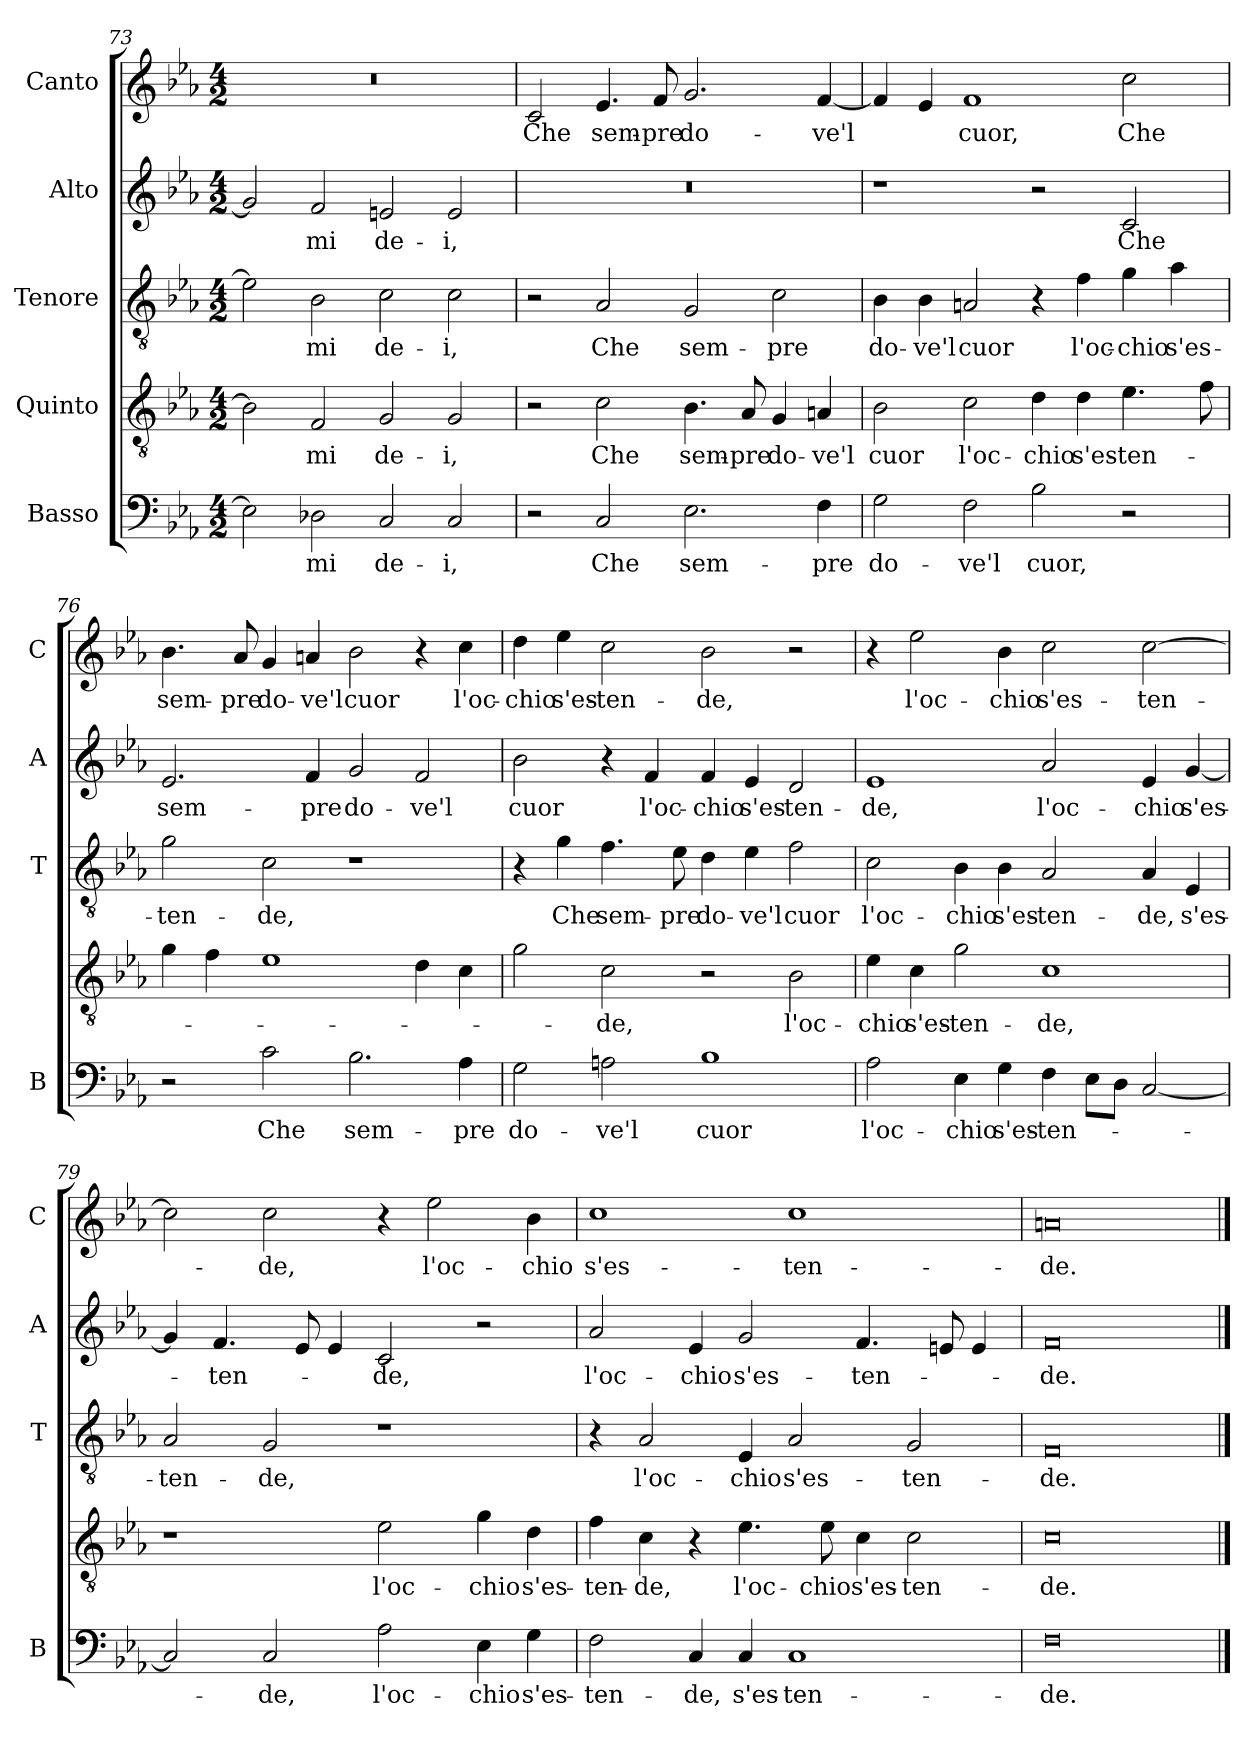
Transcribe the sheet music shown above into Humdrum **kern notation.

**kern	**text	**kern	**text	**kern	**text	**kern	**text	**kern	**text
*part5	*part5	*part4	*part4	*part3	*part3	*part2	*part2	*part1	*part1
*staff5	*staff5	*staff4	*staff4	*staff3	*staff3	*staff2	*staff2	*staff1	*staff1
*I"Basso	*	*I"Quinto	*	*I"Tenore	*	*I"Alto	*	*I"Canto	*
*I'B	*	*	*	*I'T	*	*I'A	*	*I'C	*
*clefF4	*	*clefGv2	*	*clefGv2	*	*clefG2	*	*clefG2	*
*k[b-e-a-]	*	*k[b-e-a-]	*	*k[b-e-a-]	*	*k[b-e-a-]	*	*k[b-e-a-]	*
*E-:	*	*E-:	*	*E-:	*	*E-:	*	*E-:	*
*M4/2	*	*M4/2	*	*M4/2	*	*M4/2	*	*M4/2	*
=73	=73	=73	=73	=73	=73	=73	=73	=73	=73
2E-\]	.	2B-\]	.	2e-\]	.	2g/]	.	0r	.
!	!LO:LY:b	!	!LO:LY:b	!	!LO:LY:b	!	!LO:LY:b	!	!
2D-X\	mi	2F/	mi	2B-\	mi	2f/	mi	.	.
!	!LO:LY:b	!	!LO:LY:b	!	!LO:LY:b	!	!LO:LY:b	!	!
2C/	de-	2G/	de-	2c\	de-	2en/	de-	.	.
!	!LO:LY:b	!	!LO:LY:b	!	!LO:LY:b	!	!LO:LY:b	!	!
2C/	-i,	2G/	-i,	2c\	-i,	2e/	-i,	.	.
!!LO:LB:g=z
=74	=74	=74	=74	=74	=74	=74	=74	=74	=74
!	!	!	!	!	!	!	!	!	!LO:LY:b
2r	.	2r	.	2r	.	0r	.	2c/	Che
!	!LO:LY:b	!	!LO:LY:b	!	!LO:LY:b	!	!	!	!LO:LY:b
2C/	Che	2c\	Che	2A-/	Che	.	.	4.e-/	sem-
!	!	!	!	!	!	!	!	!	!LO:LY:b
.	.	.	.	.	.	.	.	8f/	-pre
!	!LO:LY:b	!	!LO:LY:b	!	!LO:LY:b	!	!	!	!LO:LY:b
2.E-\	sem-	4.B-\	sem-	2G/	sem-	.	.	2.g/	do-
!	!	!	!LO:LY:b	!	!	!	!	!	!
.	.	8A-/	-pre	.	.	.	.	.	.
!	!	!	!LO:LY:b	!	!LO:LY:b	!	!	!	!
.	.	4G/	do-	2c\	-pre	.	.	.	.
!	!LO:LY:b	!	!LO:LY:b	!	!	!	!	!	!LO:LY:b
4F\	-pre	4An/	-ve'l	.	.	.	.	[4f/	-ve'l
=75	=75	=75	=75	=75	=75	=75	=75	=75	=75
!	!LO:LY:b	!	!LO:LY:b	!	!LO:LY:b	!	!	!	!
2G\	do-	2B-\	cuor	4B-\	do-	1r	.	4f/]	.
!	!	!	!	!	!LO:LY:b	!	!	!	!
.	.	.	.	4B-\	-ve'l	.	.	4e-/	.
!	!LO:LY:b	!	!LO:LY:b	!	!LO:LY:b	!	!	!	!LO:LY:b
2F\	-ve'l	2c\	l'oc-	2An/	cuor	.	.	1f	cuor,
!	!LO:LY:b	!	!LO:LY:b	!	!	!	!	!	!
2B-\	cuor,	4d\	-chio	4r	.	2r	.	.	.
!	!	!	!LO:LY:b	!	!LO:LY:b	!	!	!	!
.	.	4d\	s'es-	4f\	l'oc-	.	.	.	.
!	!	!	!LO:LY:b	!	!LO:LY:b	!	!LO:LY:b	!	!LO:LY:b
2r	.	4.e-\	-ten-	4g\	-chio	2c/	Che	2cc\	Che
!	!	!	!	!	!LO:LY:b	!	!	!	!
.	.	.	.	4a-\	s'es-	.	.	.	.
.	.	8f\	.	.	.	.	.	.	.
=76	=76	=76	=76	=76	=76	=76	=76	=76	=76
!	!	!	!	!	!LO:LY:b	!	!LO:LY:b	!	!LO:LY:b
2r	.	4g\	.	2g\	-ten-	2.e-/	sem-	4.b-\	sem-
.	.	4f\	.	.	.	.	.	.	.
!	!	!	!	!	!	!	!	!	!LO:LY:b
.	.	.	.	.	.	.	.	8a-/	-pre
!	!LO:LY:b	!	!	!	!LO:LY:b	!	!	!	!LO:LY:b
2c\	Che	1e-	.	2c\	-de,	.	.	4g/	do-
!	!	!	!	!	!	!	!LO:LY:b	!	!LO:LY:b
.	.	.	.	.	.	4f/	-pre	4an/	-ve'l
!	!LO:LY:b	!	!	!	!	!	!LO:LY:b	!	!LO:LY:b
2.B-\	sem-	.	.	1r	.	2g/	do-	2b-\	cuor
!	!	!	!	!	!	!	!LO:LY:b	!	!
.	.	4d\	.	.	.	2f/	-ve'l	4r	.
!	!LO:LY:b	!	!	!	!	!	!	!	!LO:LY:b
4A-\	-pre	4c\	.	.	.	.	.	4cc\	l'oc-
=77	=77	=77	=77	=77	=77	=77	=77	=77	=77
!	!LO:LY:b	!	!	!	!	!	!LO:LY:b	!	!LO:LY:b
2G\	do-	2g\	.	4r	.	2b-\	cuor	4dd\	-chio
!	!	!	!	!	!LO:LY:b	!	!	!	!LO:LY:b
.	.	.	.	4g\	Che	.	.	4ee-\	s'es-
!	!LO:LY:b	!	!LO:LY:b	!	!LO:LY:b	!	!	!	!LO:LY:b
2An\	-ve'l	2c\	-de,	4.f\	sem-	4r	.	2cc\	-ten-
!	!	!	!	!	!	!	!LO:LY:b	!	!
.	.	.	.	.	.	4f/	l'oc-	.	.
!	!	!	!	!	!LO:LY:b	!	!	!	!
.	.	.	.	8e-\	-pre	.	.	.	.
!	!LO:LY:b	!	!	!	!LO:LY:b	!	!LO:LY:b	!	!LO:LY:b
1B-	cuor	2r	.	4d\	do-	4f/	-chio	2b-\	-de,
!	!	!	!	!	!LO:LY:b	!	!LO:LY:b	!	!
.	.	.	.	4e-\	-ve'l	4e-/	s'es-	.	.
!	!	!	!LO:LY:b	!	!LO:LY:b	!	!LO:LY:b	!	!
.	.	2B-\	l'oc-	2f\	cuor	2d/	-ten-	2r	.
!!LO:LB:g=z
=78	=78	=78	=78	=78	=78	=78	=78	=78	=78
!	!LO:LY:b	!	!LO:LY:b	!	!LO:LY:b	!	!LO:LY:b	!	!
2A-\	l'oc-	4e-\	-chio	2c\	l'oc-	1e-	-de,	4r	.
!	!	!	!LO:LY:b	!	!	!	!	!	!LO:LY:b
.	.	4c\	s'es-	.	.	.	.	2ee-\	l'oc-
!	!LO:LY:b	!	!LO:LY:b	!	!LO:LY:b	!	!	!	!
4E-\	-chio	2g\	-ten-	4B-\	-chio	.	.	.	.
!	!LO:LY:b	!	!	!	!LO:LY:b	!	!	!	!LO:LY:b
4G\	s'es-	.	.	4B-\	s'es-	.	.	4b-\	-chio
!	!LO:LY:b	!	!LO:LY:b	!	!LO:LY:b	!	!LO:LY:b	!	!LO:LY:b
4F\	-ten-	1c	-de,	2A-/	-ten-	2a-/	l'oc-	2cc\	s'es-
8E-\L	.	.	.	.	.	.	.	.	.
8D\J	.	.	.	.	.	.	.	.	.
!	!	!	!	!	!LO:LY:b	!	!LO:LY:b	!	!LO:LY:b
[2C/	.	.	.	4A-/	-de,	4e-/	-chio	[2cc\	-ten-
!	!	!	!	!	!LO:LY:b	!	!LO:LY:b	!	!
.	.	.	.	4E-/	s'es-	[4g/	s'es-	.	.
=79	=79	=79	=79	=79	=79	=79	=79	=79	=79
!	!	!	!	!	!LO:LY:b	!	!	!	!
2C/]	.	1r	.	2A-/	-ten-	4g/]	.	2cc\]	.
!	!	!	!	!	!	!	!LO:LY:b	!	!
.	.	.	.	.	.	4.f/	-ten-	.	.
!	!LO:LY:b	!	!	!	!LO:LY:b	!	!	!	!LO:LY:b
2C/	-de,	.	.	2G/	-de,	.	.	2cc\	-de,
.	.	.	.	.	.	8e-/	.	.	.
.	.	.	.	.	.	4e-/	.	.	.
!	!LO:LY:b	!	!LO:LY:b	!	!	!	!LO:LY:b	!	!
2A-\	l'oc-	2e-\	l'oc-	1r	.	2c/	-de,	4r	.
!	!	!	!	!	!	!	!	!	!LO:LY:b
.	.	.	.	.	.	.	.	2ee-\	l'oc-
!	!LO:LY:b	!	!LO:LY:b	!	!	!	!	!	!
4E-\	-chio	4g\	-chio	.	.	2r	.	.	.
!	!LO:LY:b	!	!LO:LY:b	!	!	!	!	!	!LO:LY:b
4G\	s'es-	4d\	s'es-	.	.	.	.	4b-\	-chio
=80	=80	=80	=80	=80	=80	=80	=80	=80	=80
!	!LO:LY:b	!	!LO:LY:b	!	!	!	!LO:LY:b	!	!LO:LY:b
2F\	-ten-	4f\	-ten-	4r	.	2a-/	l'oc-	1cc	s'es-
!	!	!	!LO:LY:b	!	!LO:LY:b	!	!	!	!
.	.	4c\	-de,	2A-/	l'oc-	.	.	.	.
!	!LO:LY:b	!	!	!	!	!	!LO:LY:b	!	!
4C/	-de,	4r	.	.	.	4e-/	-chio	.	.
!	!LO:LY:b	!	!LO:LY:b	!	!LO:LY:b	!	!LO:LY:b	!	!
4C/	s'es-	4.e-\	l'oc-	4E-/	-chio	2g/	s'es-	.	.
!	!LO:LY:b	!	!	!	!LO:LY:b	!	!	!	!LO:LY:b
1C	-ten-	.	.	2A-/	s'es-	.	.	1cc	-ten-
!	!	!	!LO:LY:b	!	!	!	!	!	!
.	.	8e-\	-chio	.	.	.	.	.	.
!	!	!	!LO:LY:b	!	!	!	!LO:LY:b	!	!
.	.	4c\	s'es-	.	.	4.f/	-ten-	.	.
!	!	!	!LO:LY:b	!	!LO:LY:b	!	!	!	!
.	.	2c\	-ten-	2G/	-ten-	.	.	.	.
.	.	.	.	.	.	8en/	.	.	.
.	.	.	.	.	.	4e/	.	.	.
=81	=81	=81	=81	=81	=81	=81	=81	=81	=81
!	!LO:LY:b	!	!LO:LY:b	!	!LO:LY:b	!	!LO:LY:b	!	!LO:LY:b
0F	-de.	0c	-de.	0F	-de.	0f	-de.	0an	-de.
==	==	==	==	==	==	==	==	==	==
*-	*-	*-	*-	*-	*-	*-	*-	*-	*-
